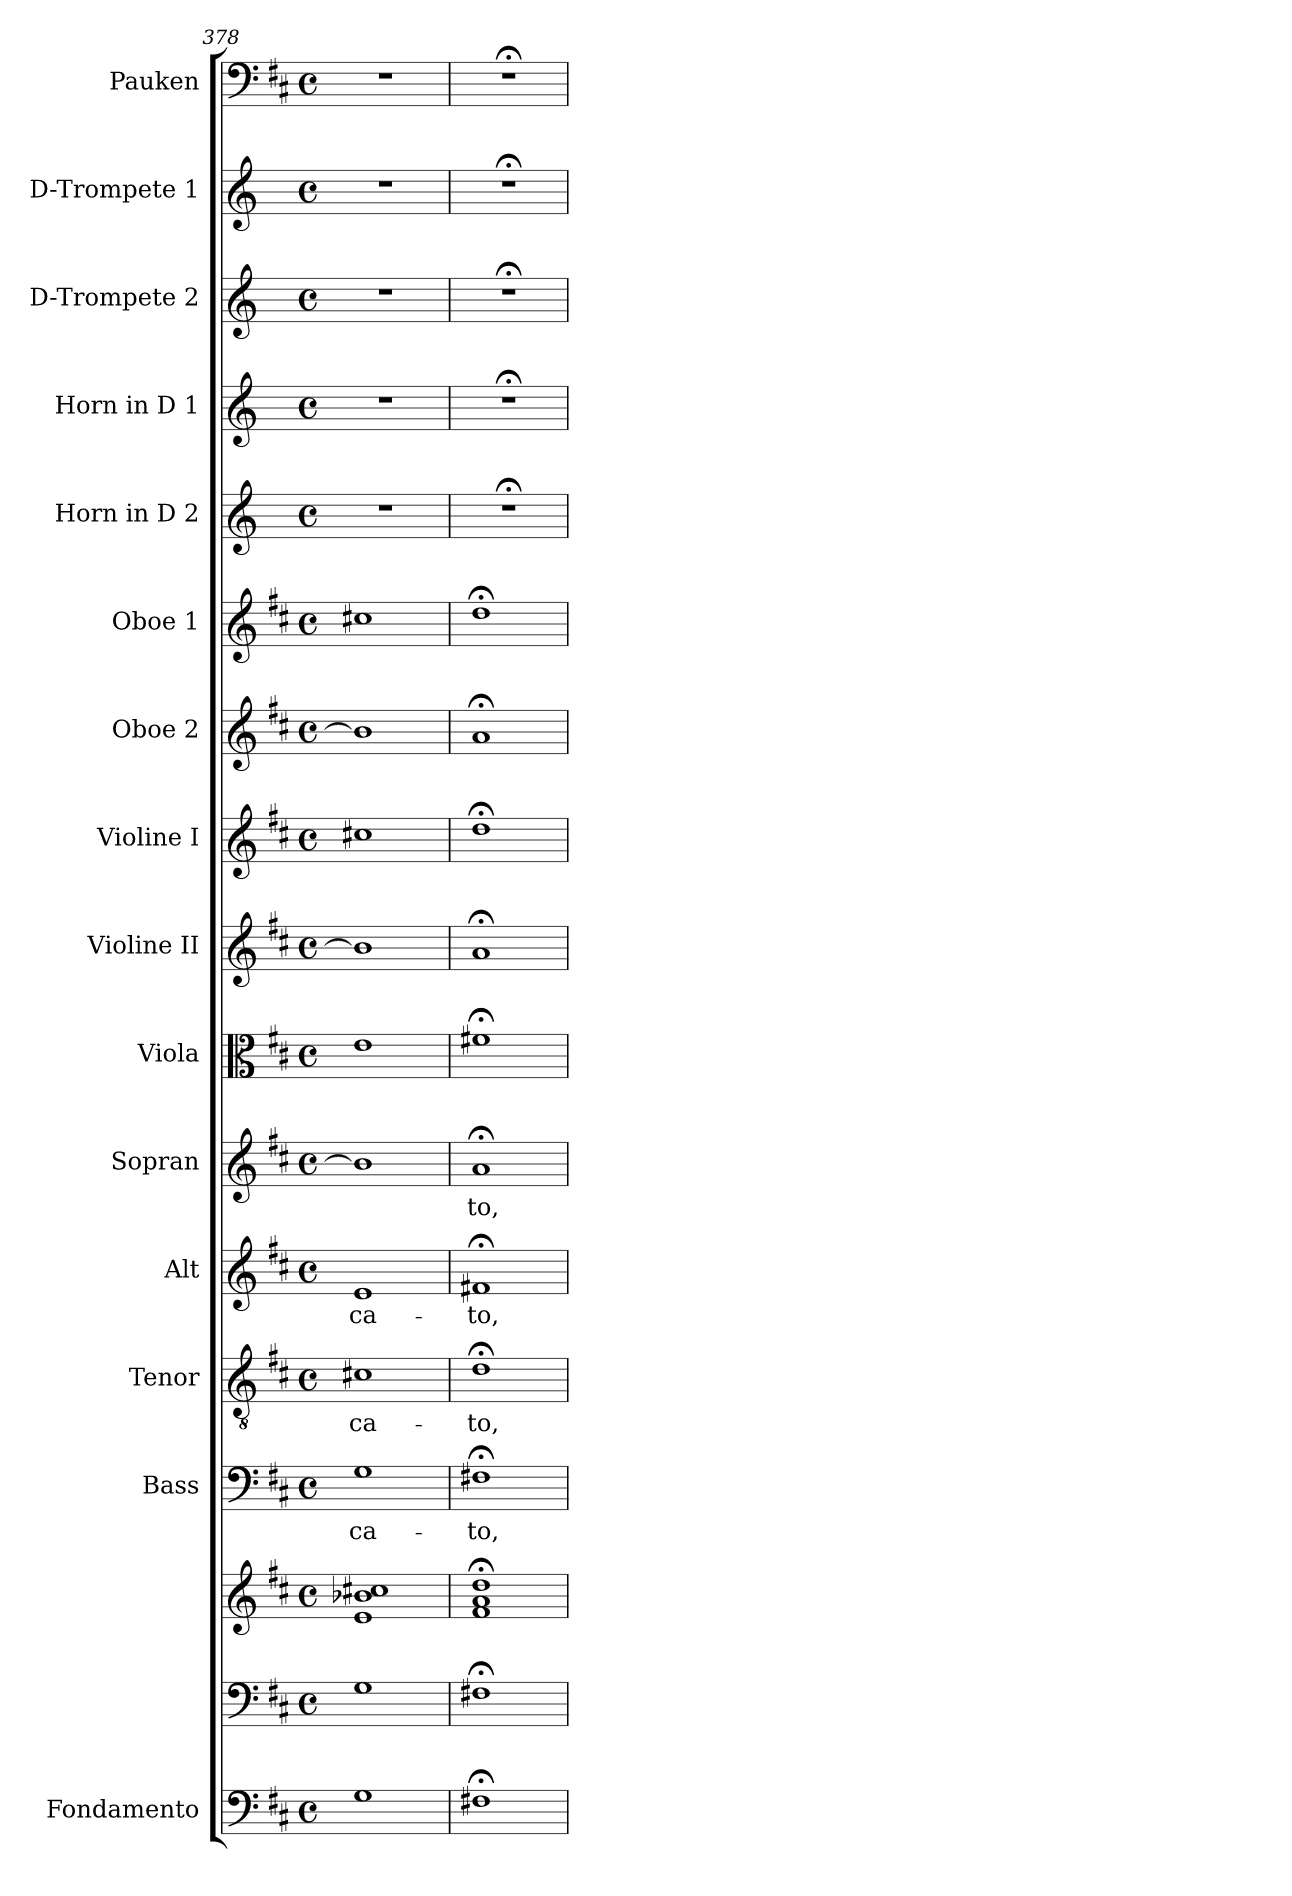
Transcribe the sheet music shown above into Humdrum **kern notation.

**kern	**kern	**kern	**kern	**text	**kern	**text	**kern	**text	**kern	**text	**kern	**kern	**kern	**kern	**kern	**kern	**kern	**kern	**kern	**kern
*part16	*part15	*part15	*part14	*part14	*part13	*part13	*part12	*part12	*part11	*part11	*part10	*part9	*part8	*part7	*part6	*part5	*part4	*part3	*part2	*part1
*staff17	*staff16	*staff15	*staff14	*staff14	*staff13	*staff13	*staff12	*staff12	*staff11	*staff11	*staff10	*staff9	*staff8	*staff7	*staff6	*staff5	*staff4	*staff3	*staff2	*staff1
*I"Fondamento	*	*	*I"Bass	*	*I"Tenor	*	*I"Alt	*	*I"Sopran	*	*I"Viola	*I"Violine II	*I"Violine I	*I"Oboe 2	*I"Oboe 1	*I"Horn in D 2	*I"Horn in D 1	*I"D-Trompete 2	*I"D-Trompete 1	*I"Pauken
*I'F.	*	*	*I'B.	*	*I'T.	*	*I'A.	*	*I'S.	*	*I'Vla.	*I'Vl. II	*I'Vl. I	*I'Ob. 2	*I'Ob. 1	*	*	*I'D Trp. 2	*I'D Trp. 1	*I'Pk.
*clefF4	*clefF4	*clefG2	*clefF4	*	*clefGv2	*	*clefG2	*	*clefG2	*	*clefC3	*clefG2	*clefG2	*clefG2	*clefG2	*clefG2	*clefG2	*clefG2	*clefG2	*clefF4
*ITrd7c12	*	*	*	*	*	*	*	*	*	*	*	*	*	*	*	*ITrd6c10	*ITrd6c10	*ITrd-1c-2	*ITrd-1c-2	*
*k[f#c#]	*k[f#c#]	*k[f#c#]	*k[f#c#]	*	*k[f#c#]	*	*k[f#c#]	*	*k[f#c#]	*	*k[f#c#]	*k[f#c#]	*k[f#c#]	*k[f#c#]	*k[f#c#]	*k[f#c#]	*k[f#c#]	*k[f#c#]	*k[f#c#]	*k[f#c#]
*D:	*D:	*D:	*D:	*	*D:	*	*D:	*	*D:	*	*D:	*D:	*D:	*D:	*D:	*D:	*D:	*D:	*D:	*D:
*M4/4	*M4/4	*M4/4	*M4/4	*	*M4/4	*	*M4/4	*	*M4/4	*	*M4/4	*M4/4	*M4/4	*M4/4	*M4/4	*M4/4	*M4/4	*M4/4	*M4/4	*M4/4
*met(c)	*met(c)	*met(c)	*met(c)	*	*met(c)	*	*met(c)	*	*met(c)	*	*met(c)	*met(c)	*met(c)	*met(c)	*met(c)	*met(c)	*met(c)	*met(c)	*met(c)	*met(c)
=378	=378	=378	=378	=378	=378	=378	=378	=378	=378	=378	=378	=378	=378	=378	=378	=378	=378	=378	=378	=378
!	!	!	!	!LO:LY:b	!	!LO:LY:b	!	!LO:LY:b	!	!	!	!	!	!	!	!	!	!	!	!
1GG	1G	1e 1b-X 1cc#X	1G	-ca-	1c#X	-ca-	1e	-ca-	1b-]	.	1e	1b-]	1cc#X	1b-]	1cc#X	1r	1r	1r	1r	1r
=379	=379	=379	=379	=379	=379	=379	=379	=379	=379	=379	=379	=379	=379	=379	=379	=379	=379	=379	=379	=379
!	!	!	!	!LO:LY:b	!	!LO:LY:b	!	!LO:LY:b	!	!LO:LY:b	!	!	!	!	!	!	!	!	!	!
1FF#X;<	1F#X;<	1f#;< 1a;< 1dd;<	1F#X;<	-to,	1d;<	-to,	1f#X;<	-to,	1a;<	-to,	1f#X;<	1a;<	1dd;<	1a;<	1dd;<	1r;<	1r;<	1r;<	1r;<	1r;<
=	=	=	=	=	=	=	=	=	=	=	=	=	=	=	=	=	=	=	=	=
*-	*-	*-	*-	*-	*-	*-	*-	*-	*-	*-	*-	*-	*-	*-	*-	*-	*-	*-	*-	*-
